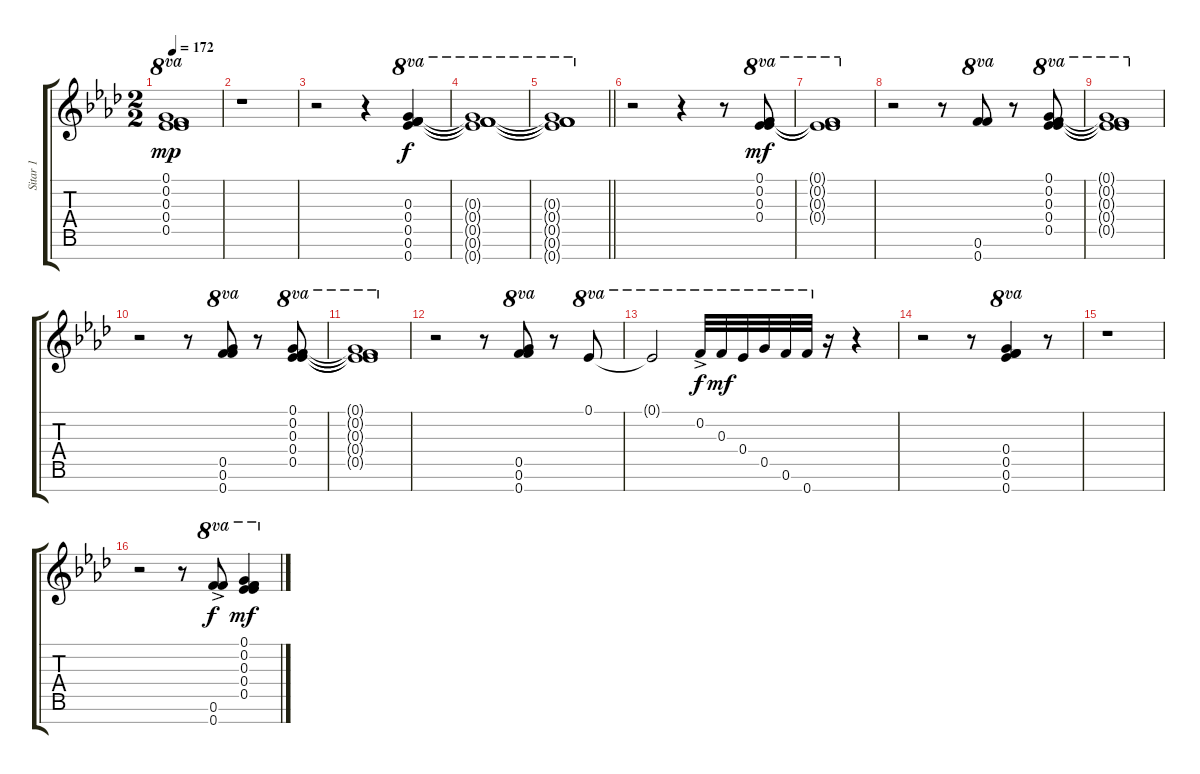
\track ("Sitar 1" "Sitar 1") {instrument sitar}
\staff {score tabs}
\tuning (Eb5 F5 F5 Eb5 G5 F5 F5) {hide}
\ts (2 2)
\tempo 172
\clef g2
\ks ab
(0.1{t} 0.2{t} 0.3{t} 0.4{t} 0.5{t}).1{ot 8va dy mp} |
r.1 |
r.2 r.4 (0.3 0.4 0.5 0.6 0.7).4{ot 8va dy f} |
(0.3{t} 0.4{t} 0.5{t} 0.6{t} 0.7{t}).1{ot 8va} |
\barLineRight lightlight
(0.3{t} 0.4{t} 0.5{t} 0.6{t} 0.7{t}).1{ot 8va} |
r.2 r.4 r.8 (0.1 0.2 0.3 0.4).8{ot 8va dy mf} |
(0.1{t} 0.2{t} 0.3{t} 0.4{t}).1{ot 8va} |
r.2 r.8 (0.6 0.7).8{ot 8va} r.8 (0.1 0.2 0.3 0.4 0.5).8{ot 8va} |
(0.1{t} 0.2{t} 0.3{t} 0.4{t} 0.5{t}).1{ot 8va} |
r.2 r.8 (0.5 0.6 0.7).8{ot 8va} r.8 (0.1 0.2 0.3 0.4 0.5).8{ot 8va} |
(0.1{t} 0.2{t} 0.3{t} 0.4{t} 0.5{t}).1{ot 8va} |
r.2 r.8 (0.5 0.6 0.7).8{ot 8va} r.8 0.1.8{ot 8va} |
0.1{t}.2{ot 8va} 0.2{ac}.32{ot 8va dy f} 0.3.32{ot 8va dy mf} 0.4.32{ot 8va} 0.5.32{ot 8va} 0.6.32{ot 8va} 0.7.32{ot 8va} r.16 r.4 |
r.2 r.8 (0.4 0.5 0.6 0.7).4{ot 8va} r.8 |
r.1 |
r.2 r.8 (0.6{ac} 0.7{ac}).8{ot 8va dy f} (0.1 0.2 0.3 0.4 0.5).4{ot 8va dy mf}
